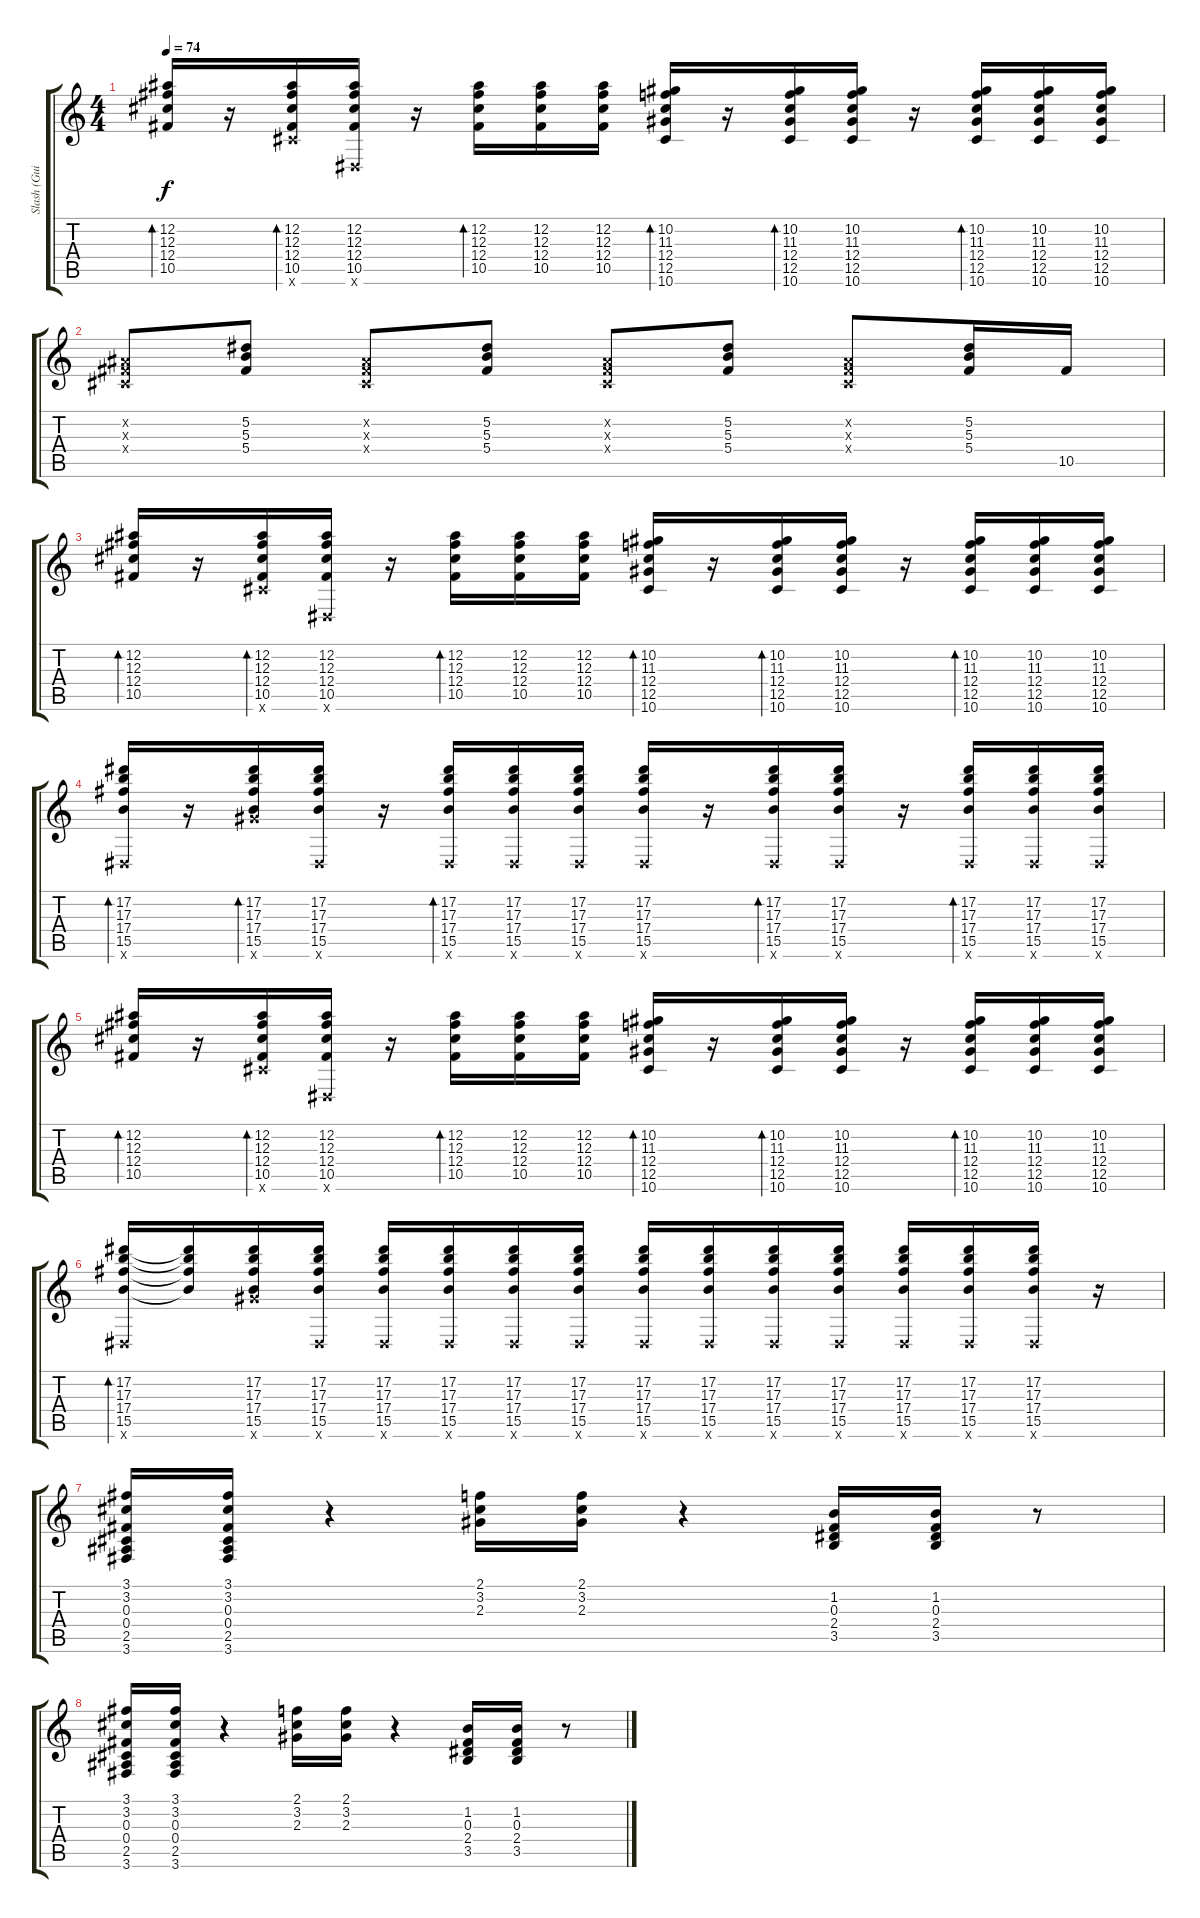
\track ("Slash (Guitar - 6 Strings)" "Slash (Gui") {instrument distortionguitar}
\staff {score tabs}
\tuning (Eb4 Bb3 Gb3 Db3 Ab2 Eb2) {hide}
\ts (4 4)
\tempo 74
\clef g2
\ks c
(12.2 12.3 12.4 10.5).16{bd 60 dy f} r.16 (12.2 12.3 12.4 10.5 10.6{x}).16{bd 60} (12.2 12.3 12.4 10.5 0.6{x}).16 r.16 (12.2 12.3 12.4 10.5).16{bd 120} (12.2 12.3 12.4 10.5).16 (12.2 12.3 12.4 10.5).16 (10.2 11.3 12.4 12.5 10.6).16{bd 60} r.16 (10.2 11.3 12.4 12.5 10.6).16{bd 120} (10.2 11.3 12.4 12.5 10.6).16 r.16 (10.2 11.3 12.4 12.5 10.6).16{bd 120} (10.2 11.3 12.4 12.5 10.6).16 (10.2 11.3 12.4 12.5 10.6).16 |
(0.2{x} 0.3{x} 0.4{x}).8 (5.2 5.3 5.4).8 (0.2{x} 0.3{x} 0.4{x}).8 (5.2 5.3 5.4).8 (0.2{x} 0.3{x} 0.4{x}).8 (5.2 5.3 5.4).8 (0.2{x} 0.3{x} 0.4{x}).8 (5.2 5.3 5.4).16 10.5.16 |
(12.2 12.3 12.4 10.5).16{bd 60} r.16 (12.2 12.3 12.4 10.5 10.6{x}).16{bd 60} (12.2 12.3 12.4 10.5 0.6{x}).16 r.16 (12.2 12.3 12.4 10.5).16{bd 120} (12.2 12.3 12.4 10.5).16 (12.2 12.3 12.4 10.5).16 (10.2 11.3 12.4 12.5 10.6).16{bd 60} r.16 (10.2 11.3 12.4 12.5 10.6).16{bd 120} (10.2 11.3 12.4 12.5 10.6).16 r.16 (10.2 11.3 12.4 12.5 10.6).16{bd 120} (10.2 11.3 12.4 12.5 10.6).16 (10.2 11.3 12.4 12.5 10.6).16 |
(17.2 17.3 17.4 15.5 0.6{x}).16{bd 60} r.16 (17.2 17.3 17.4 15.5 17.6{x}).16{bd 120} (17.2 17.3 17.4 15.5 0.6{x}).16 r.16 (17.2 17.3 17.4 15.5 0.6{x}).16{bd 120} (17.2 17.3 17.4 15.5 0.6{x}).16 (17.2 17.3 17.4 15.5 0.6{x}).16 (17.2 17.3 17.4 15.5 0.6{x}).16 r.16 (17.2 17.3 17.4 15.5 0.6{x}).16{bd 120} (17.2 17.3 17.4 15.5 0.6{x}).16 r.16 (17.2 17.3 17.4 15.5 0.6{x}).16{bd 120} (17.2 17.3 17.4 15.5 0.6{x}).16 (17.2 17.3 17.4 15.5 0.6{x}).16 |
(12.2 12.3 12.4 10.5).16{bd 60} r.16 (12.2 12.3 12.4 10.5 10.6{x}).16{bd 60} (12.2 12.3 12.4 10.5 0.6{x}).16 r.16 (12.2 12.3 12.4 10.5).16{bd 120} (12.2 12.3 12.4 10.5).16 (12.2 12.3 12.4 10.5).16 (10.2 11.3 12.4 12.5 10.6).16{bd 60} r.16 (10.2 11.3 12.4 12.5 10.6).16{bd 120} (10.2 11.3 12.4 12.5 10.6).16 r.16 (10.2 11.3 12.4 12.5 10.6).16{bd 120} (10.2 11.3 12.4 12.5 10.6).16 (10.2 11.3 12.4 12.5 10.6).16 |
(17.2 17.3 17.4 15.5 0.6{x}).16{bd 60} (17.2{t} 17.3{t} 17.4{t} 15.5{t}).16 (17.2 17.3 17.4 15.5 17.6{x}).16 (17.2 17.3 17.4 15.5 0.6{x}).16 (17.2 17.3 17.4 15.5 0.6{x}).16 (17.2 17.3 17.4 15.5 0.6{x}).16 (17.2 17.3 17.4 15.5 0.6{x}).16 (17.2 17.3 17.4 15.5 0.6{x}).16 (17.2 17.3 17.4 15.5 0.6{x}).16 (17.2 17.3 17.4 15.5 0.6{x}).16 (17.2 17.3 17.4 15.5 0.6{x}).16 (17.2 17.3 17.4 15.5 0.6{x}).16 (17.2 17.3 17.4 15.5 0.6{x}).16 (17.2 17.3 17.4 15.5 0.6{x}).16 (17.2 17.3 17.4 15.5 0.6{x}).16 r.16 |
(3.1 3.2 0.3 0.4 2.5 3.6).16{instrument electricguitarjazz} (3.1 3.2 0.3 0.4 2.5 3.6).16 r.4 (2.1 3.2 2.3).16 (2.1 3.2 2.3).16 r.4 (1.2 0.3 2.4 3.5).16 (1.2 0.3 2.4 3.5).16 r.8 |
(3.1 3.2 0.3 0.4 2.5 3.6).16{instrument electricguitarjazz} (3.1 3.2 0.3 0.4 2.5 3.6).16 r.4 (2.1 3.2 2.3).16 (2.1 3.2 2.3).16 r.4 (1.2 0.3 2.4 3.5).16 (1.2 0.3 2.4 3.5).16 r.8
